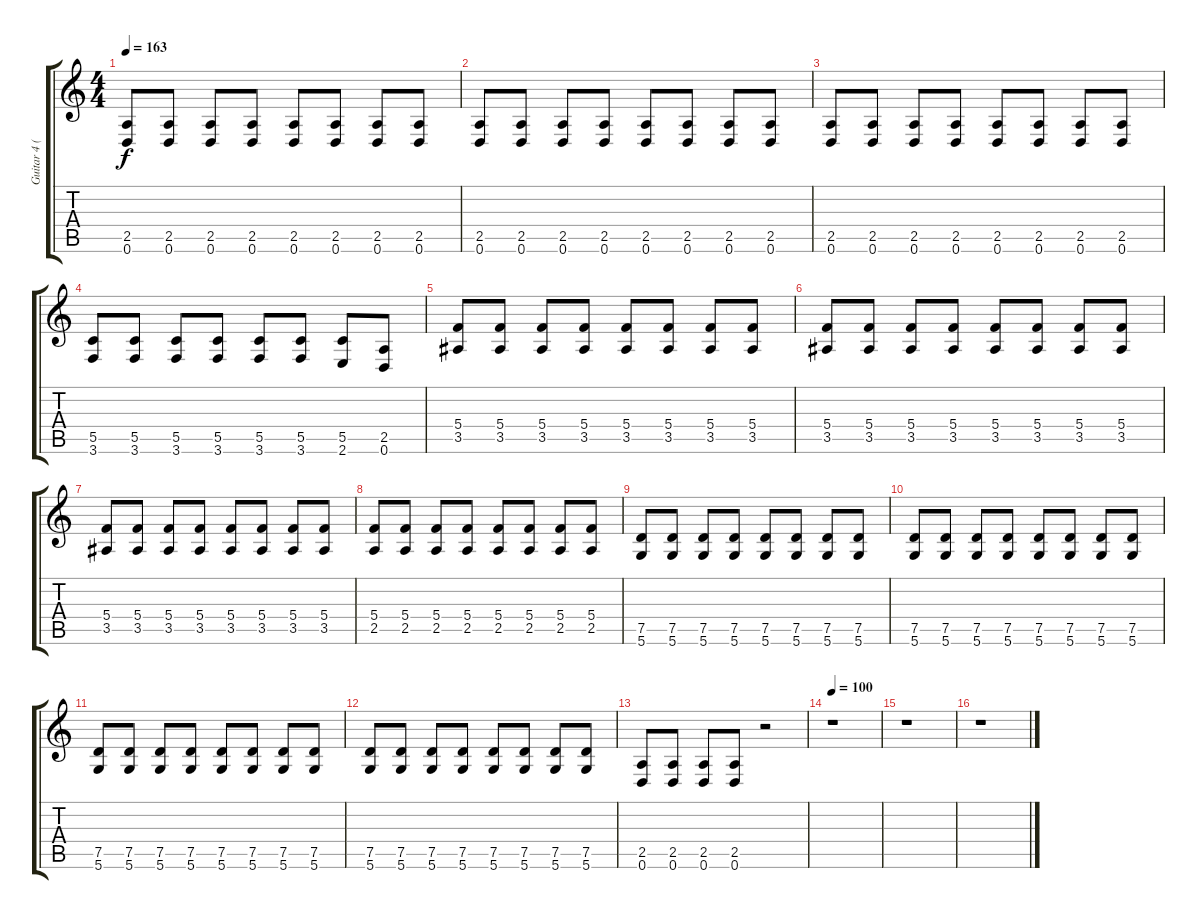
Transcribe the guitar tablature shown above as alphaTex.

\track ("Guitar 4 (Dist)" "Guitar 4 (") {instrument distortionguitar}
\staff {score tabs}
\tuning (D4 A3 F3 C3 G2 D2) {hide}
\ts (4 4)
\tempo 163
\clef g2
\ks c
(2.5 0.6).8{dy f} (2.5 0.6).8 (2.5 0.6).8 (2.5 0.6).8 (2.5 0.6).8 (2.5 0.6).8 (2.5 0.6).8 (2.5 0.6).8 |
(2.5 0.6).8 (2.5 0.6).8 (2.5 0.6).8 (2.5 0.6).8 (2.5 0.6).8 (2.5 0.6).8 (2.5 0.6).8 (2.5 0.6).8 |
(2.5 0.6).8 (2.5 0.6).8 (2.5 0.6).8 (2.5 0.6).8 (2.5 0.6).8 (2.5 0.6).8 (2.5 0.6).8 (2.5 0.6).8 |
(5.5 3.6).8 (5.5 3.6).8 (5.5 3.6).8 (5.5 3.6).8 (5.5 3.6).8 (5.5 3.6).8 (5.5 2.6).8 (2.5 0.6).8 |
(5.4 3.5).8 (5.4 3.5).8 (5.4 3.5).8 (5.4 3.5).8 (5.4 3.5).8 (5.4 3.5).8 (5.4 3.5).8 (5.4 3.5).8 |
(5.4 3.5).8 (5.4 3.5).8 (5.4 3.5).8 (5.4 3.5).8 (5.4 3.5).8 (5.4 3.5).8 (5.4 3.5).8 (5.4 3.5).8 |
(5.4 3.5).8 (5.4 3.5).8 (5.4 3.5).8 (5.4 3.5).8 (5.4 3.5).8 (5.4 3.5).8 (5.4 3.5).8 (5.4 3.5).8 |
(5.4 2.5).8 (5.4 2.5).8 (5.4 2.5).8 (5.4 2.5).8 (5.4 2.5).8 (5.4 2.5).8 (5.4 2.5).8 (5.4 2.5).8 |
(7.5 5.6).8 (7.5 5.6).8 (7.5 5.6).8 (7.5 5.6).8 (7.5 5.6).8 (7.5 5.6).8 (7.5 5.6).8 (7.5 5.6).8 |
(7.5 5.6).8 (7.5 5.6).8 (7.5 5.6).8 (7.5 5.6).8 (7.5 5.6).8 (7.5 5.6).8 (7.5 5.6).8 (7.5 5.6).8 |
(7.5 5.6).8 (7.5 5.6).8 (7.5 5.6).8 (7.5 5.6).8 (7.5 5.6).8 (7.5 5.6).8 (7.5 5.6).8 (7.5 5.6).8 |
(7.5 5.6).8 (7.5 5.6).8 (7.5 5.6).8 (7.5 5.6).8 (7.5 5.6).8 (7.5 5.6).8 (7.5 5.6).8 (7.5 5.6).8 |
(2.5 0.6).8 (2.5 0.6).8 (2.5 0.6).8 (2.5 0.6).8 r.2 |
\tempo 100
r.1 |
r.1 |
r.1
